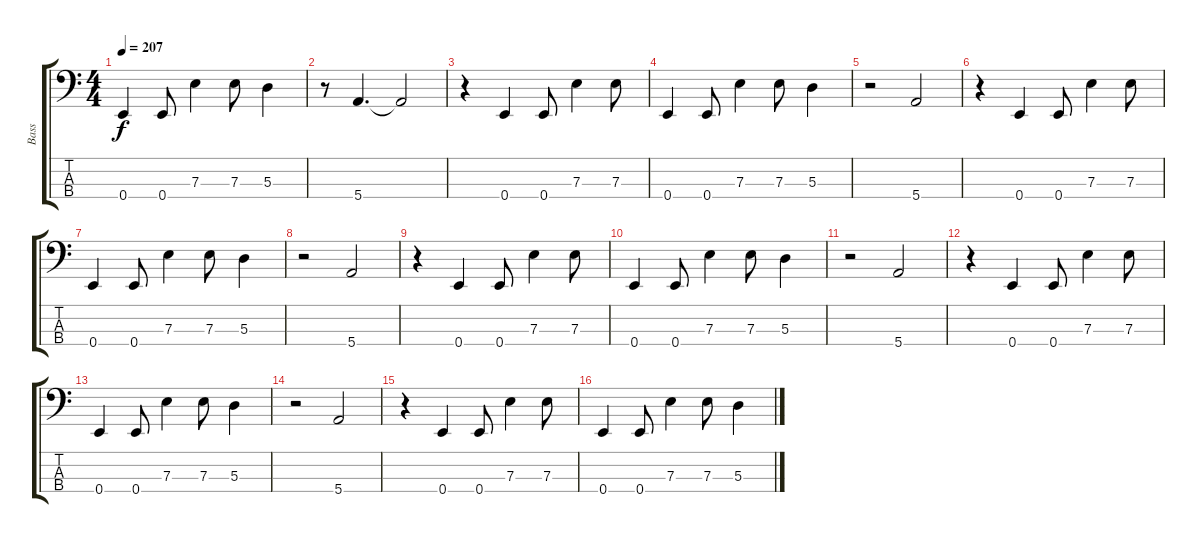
\track ("Bass" "Bass") {instrument electricbassfinger}
\staff {score tabs}
\tuning (G2 D2 A1 E1) {hide}
\ts (4 4)
\tempo 207
\clef f4
\ks c
0.4.4{dy f} 0.4.8 7.3.4 7.3.8 5.3.4 |
r.8 5.4.4{d} 5.4{t}.2 |
r.4 0.4.4 0.4.8 7.3.4 7.3.8 |
0.4.4 0.4.8 7.3.4 7.3.8 5.3.4 |
r.2 5.4.2 |
r.4 0.4.4 0.4.8 7.3.4 7.3.8 |
0.4.4 0.4.8 7.3.4 7.3.8 5.3.4 |
r.2 5.4.2 |
r.4 0.4.4 0.4.8 7.3.4 7.3.8 |
0.4.4 0.4.8 7.3.4 7.3.8 5.3.4 |
r.2 5.4.2 |
r.4 0.4.4 0.4.8 7.3.4 7.3.8 |
0.4.4 0.4.8 7.3.4 7.3.8 5.3.4 |
r.2 5.4.2 |
r.4 0.4.4 0.4.8 7.3.4 7.3.8 |
0.4.4 0.4.8 7.3.4 7.3.8 5.3.4
